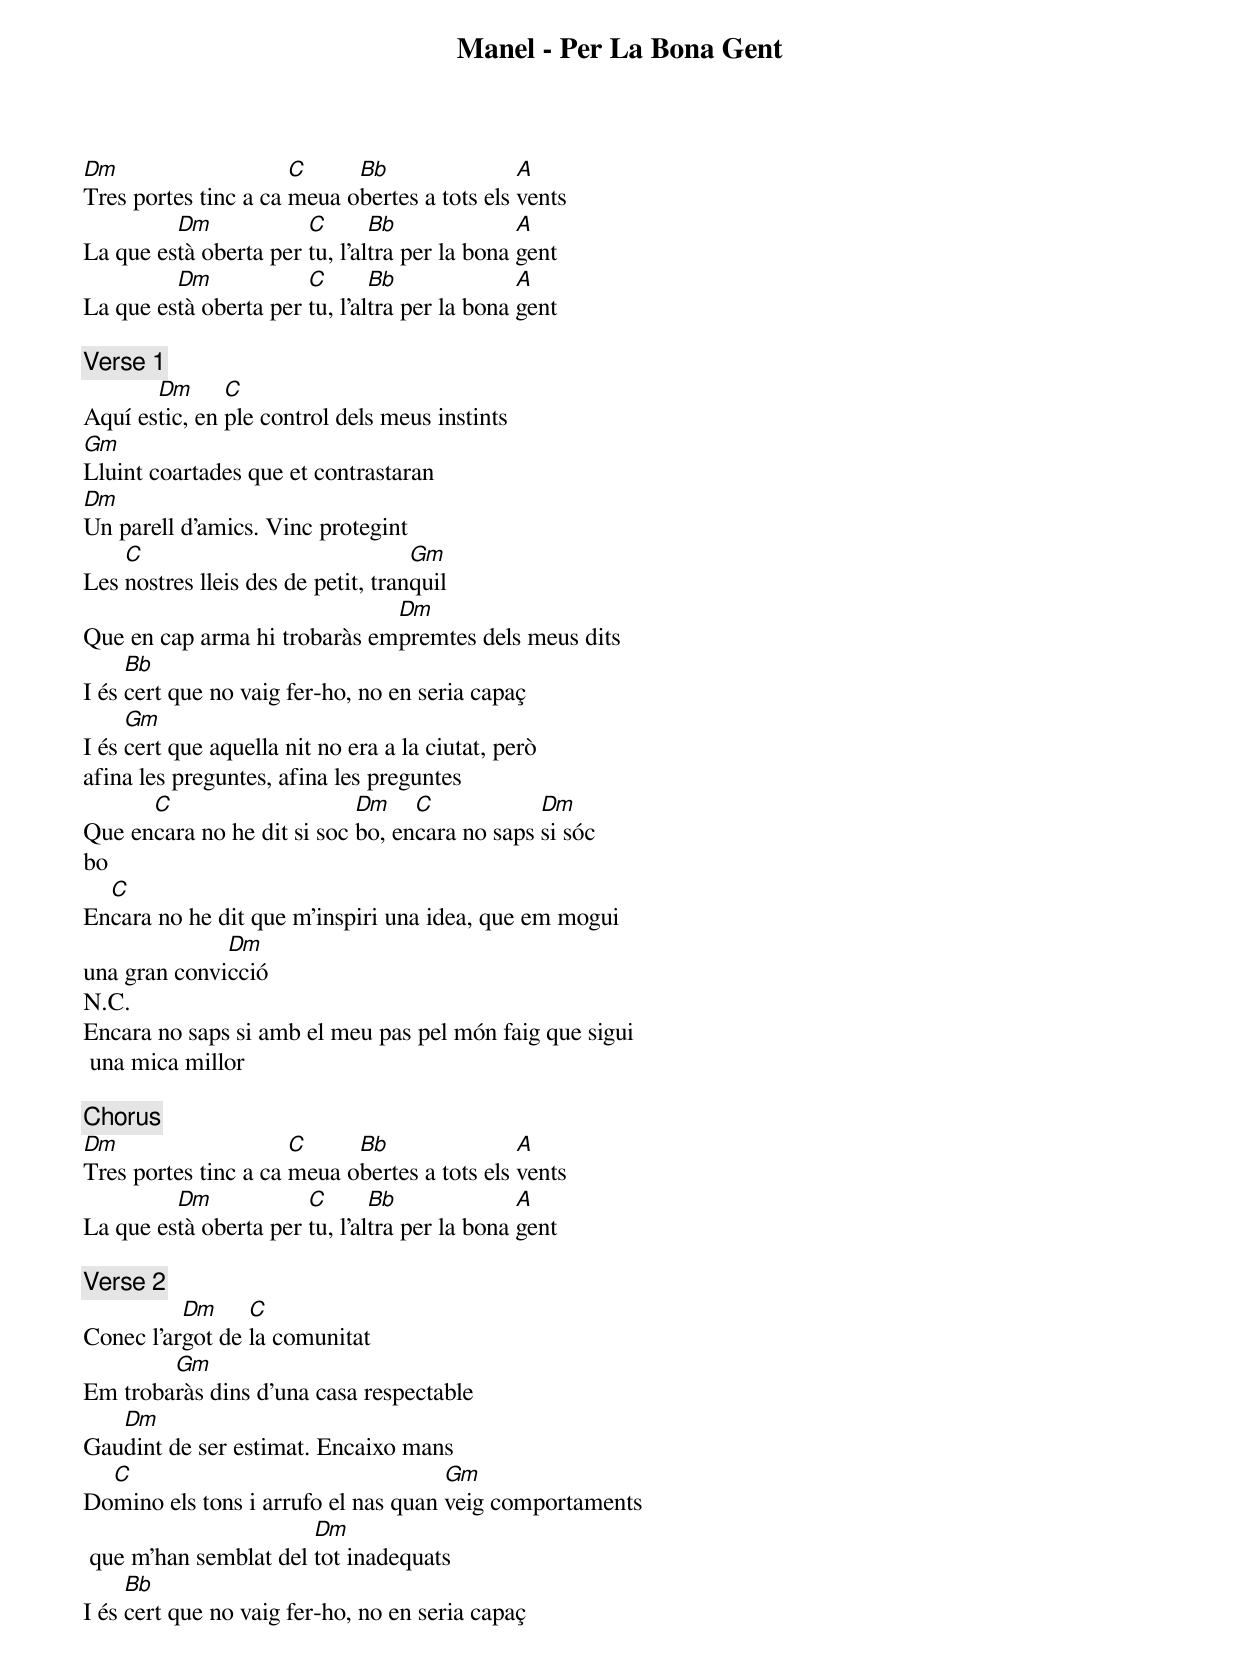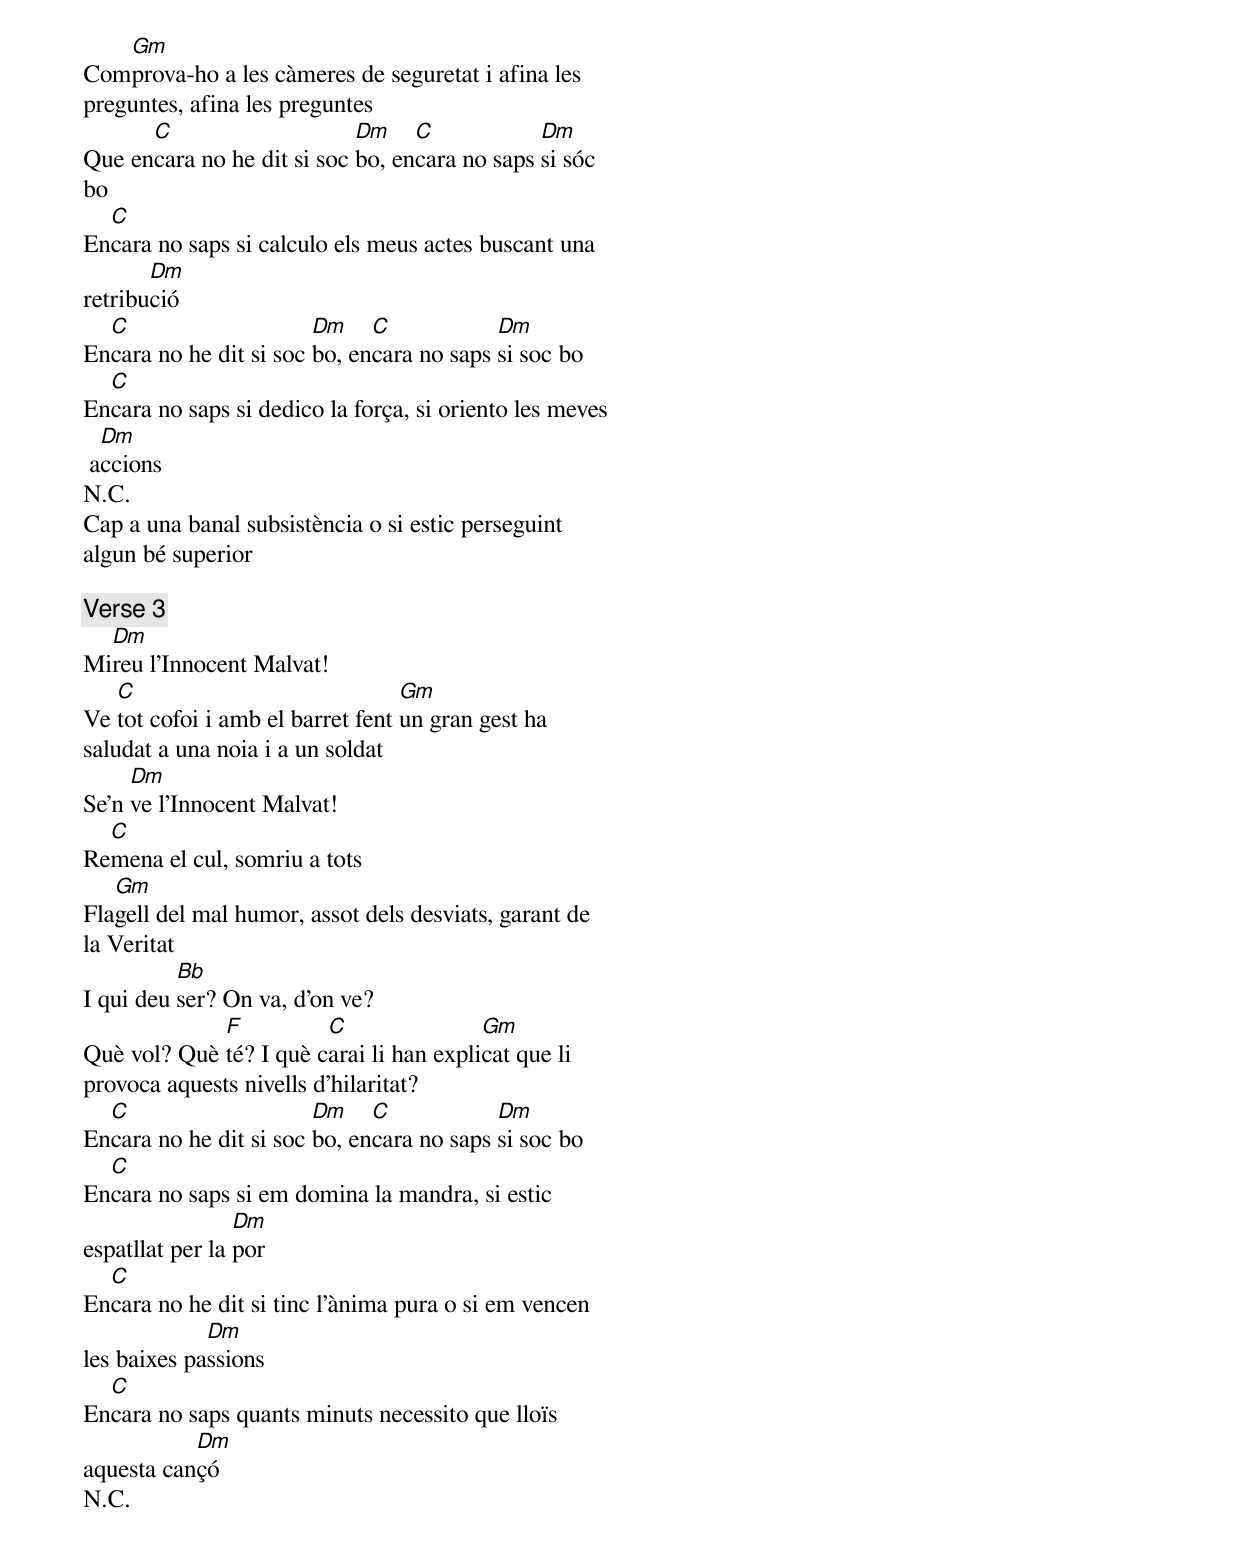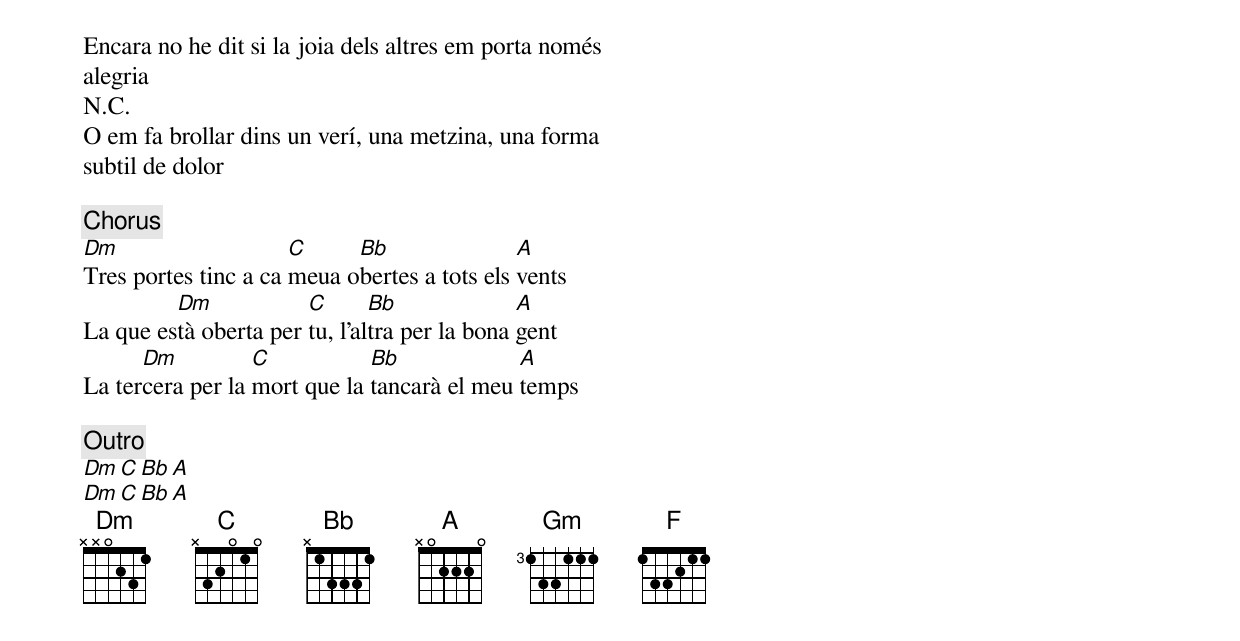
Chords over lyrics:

Manel - Per La Bona Gent

Dm                    C     Bb                A
Tres portes tinc a ca meua obertes a tots els vents
         Dm            C       Bb              A
La que està oberta per tu, l'altra per la bona gent
         Dm            C       Bb              A
La que està oberta per tu, l'altra per la bona gent

[Verse 1]
       Dm      C
Aquí estic, en ple control dels meus instints
Gm
Lluint coartades que et contrastaran
Dm
Un parell d'amics. Vinc protegint
    C                               Gm
Les nostres lleis des de petit, tranquil
                              Dm
Que en cap arma hi trobaràs empremtes dels meus dits
     Bb
I és cert que no vaig fer-ho, no en seria capaç
     Gm
I és cert que aquella nit no era a la ciutat, però
afina les preguntes, afina les preguntes
      C                     Dm    C            Dm
Que encara no he dit si soc bo, encara no saps si sóc
bo
  C
Encara no he dit que m'inspiri una idea, que em mogui
              Dm
una gran convicció
N.C.
Encara no saps si amb el meu pas pel món faig que sigui
 una mica millor

[Chorus]
Dm                    C     Bb                A
Tres portes tinc a ca meua obertes a tots els vents
         Dm            C       Bb              A
La que està oberta per tu, l'altra per la bona gent

[Verse 2]
          Dm     C
Conec l'argot de la comunitat
        Gm
Em trobaràs dins d'una casa respectable
   Dm
Gaudint de ser estimat. Encaixo mans
  C                                  Gm
Domino els tons i arrufo el nas quan veig comportaments
                       Dm
 que m'han semblat del tot inadequats
     Bb
I és cert que no vaig fer-ho, no en seria capaç
   Gm
Comprova-ho a les càmeres de seguretat i afina les
preguntes, afina les preguntes
      C                     Dm    C            Dm
Que encara no he dit si soc bo, encara no saps si sóc
bo
  C
Encara no saps si calculo els meus actes buscant una
       Dm
retribució
  C                     Dm    C            Dm
Encara no he dit si soc bo, encara no saps si soc bo
  C
Encara no saps si dedico la força, si oriento les meves
  Dm
 accions
N.C.
Cap a una banal subsistència o si estic perseguint
algun bé superior

[Verse 3]
  Dm
Mireu l'Innocent Malvat!
   C                              Gm
Ve tot cofoi i amb el barret fent un gran gest ha
saludat a una noia i a un soldat
     Dm
Se'n ve l'Innocent Malvat!
  C
Remena el cul, somriu a tots
   Gm
Flagell del mal humor, assot dels desviats, garant de
la Veritat
          Bb
I qui deu ser? On va, d'on ve?
             F          C                Gm
Què vol? Què té? I què carai li han explicat que li
provoca aquests nivells d'hilaritat?
  C                     Dm    C            Dm
Encara no he dit si soc bo, encara no saps si soc bo
  C
Encara no saps si em domina la mandra, si estic
                 Dm
espatllat per la por
  C
Encara no he dit si tinc l'ànima pura o si em vencen
             Dm
les baixes passions
  C
Encara no saps quants minuts necessito que lloïs
           Dm
aquesta cançó
N.C.
Encara no he dit si la joia dels altres em porta només
alegria
N.C.
O em fa brollar dins un verí, una metzina, una forma
subtil de dolor

[Chorus]
Dm                    C     Bb                A
Tres portes tinc a ca meua obertes a tots els vents
         Dm            C       Bb              A
La que està oberta per tu, l'altra per la bona gent
      Dm          C           Bb             A
La tercera per la mort que la tancarà el meu temps

[Outro]
Dm  C  Bb  A
Dm  C  Bb  A
